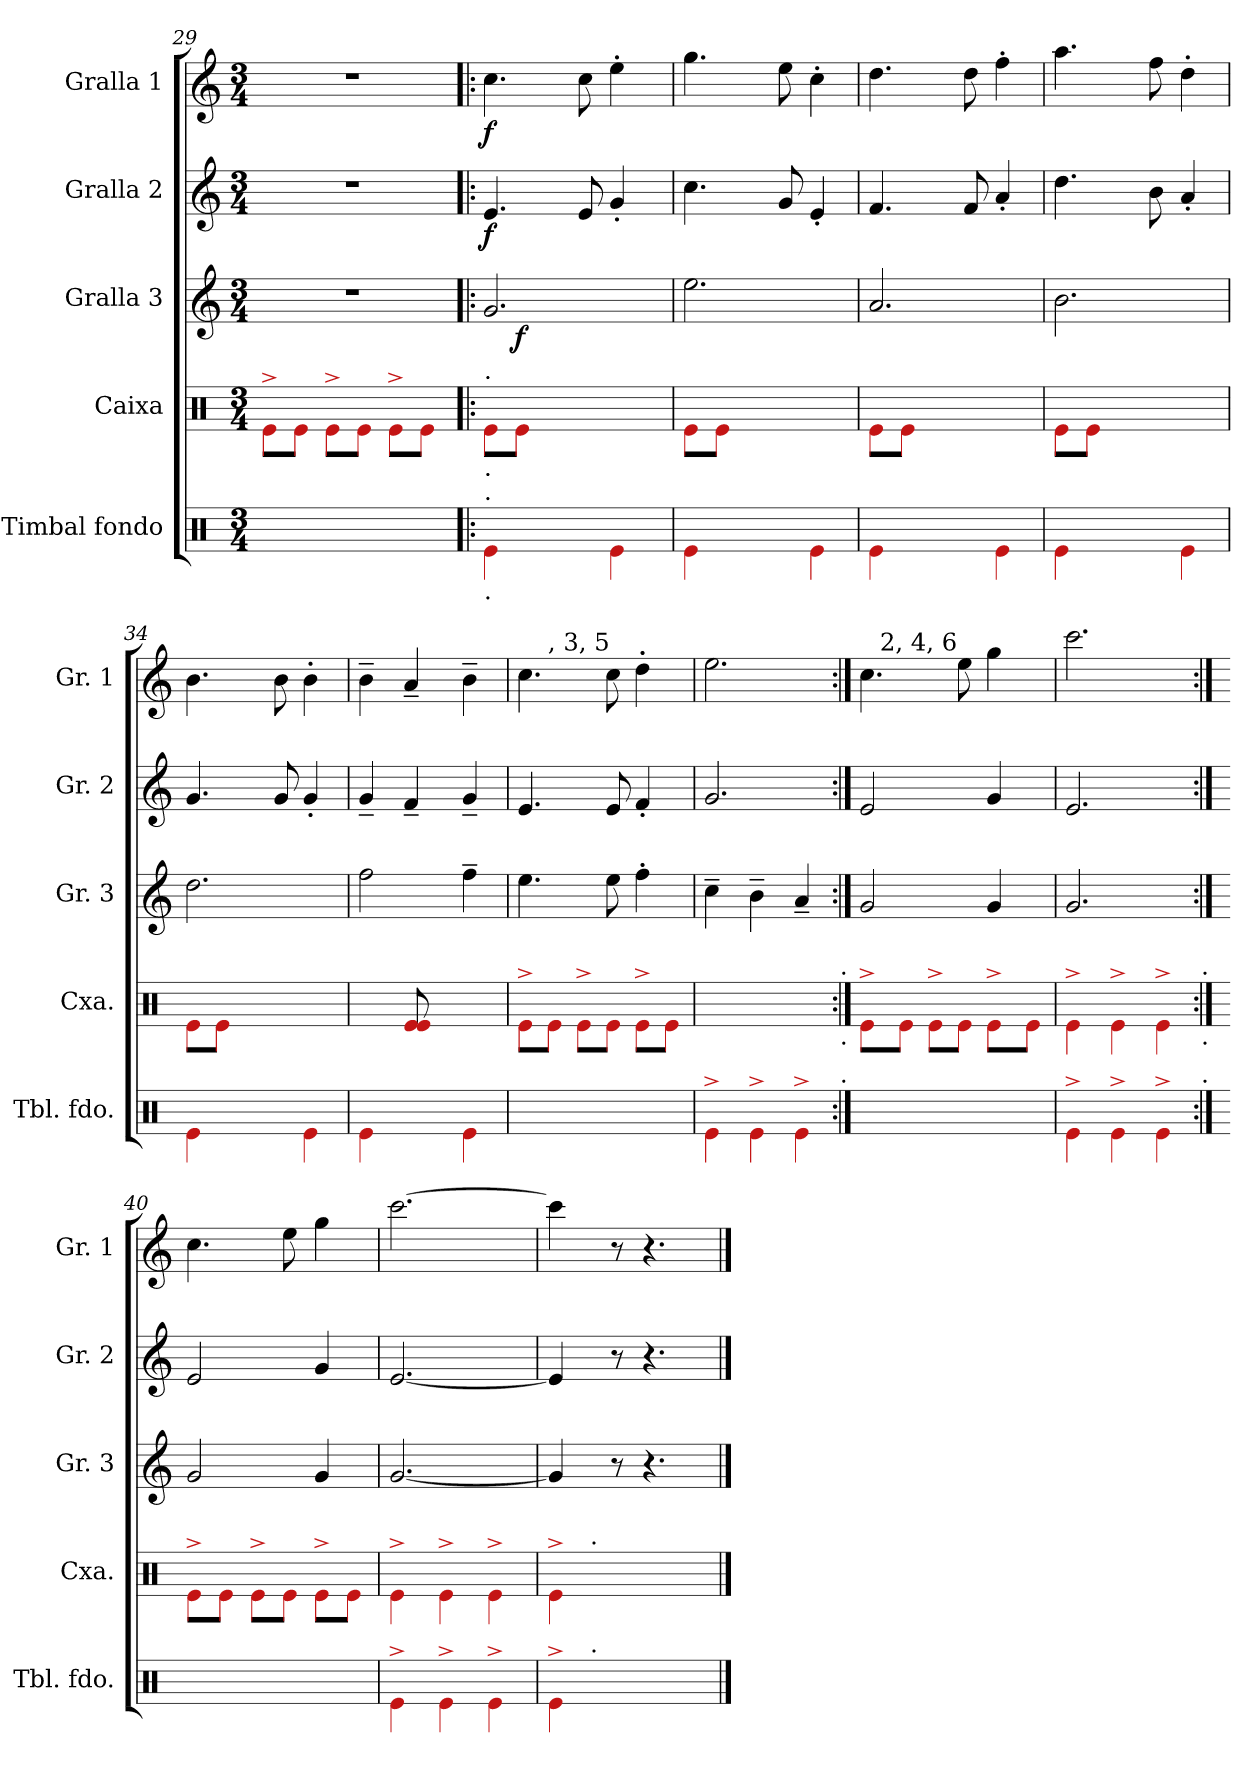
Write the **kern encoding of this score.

**kern	**kern	**kern	**dynam	**kern	**dynam	**kern	**dynam
*part5	*part4	*part3	*part3	*part2	*part2	*part1	*part1
*staff5	*staff4	*staff3	*staff3	*staff2	*staff2	*staff1	*staff1
*I"Timbal fondo	*I"Caixa	*I"Gralla 3	*	*I"Gralla 2	*	*I"Gralla 1	*
*I'Tbl. fdo.	*I'Cxa.	*I'Gr. 3	*	*I'Gr. 2	*	*I'Gr. 1	*
!!LO:PB:g=z
*clefX	*clefX	*clefG2	*	*clefG2	*	*clefG2	*
*k[]	*k[]	*k[]	*	*k[]	*	*k[]	*
*M3/4	*M3/4	*M3/4	*	*M3/4	*	*M3/4	*
=29	=29	=29	=29	=29	=29	=29	=29
2.ryy	8e^\L	2.r	.	2.r	.	2.r	.
.	8e\J	.	.	.	.	.	.
.	8e^\L	.	.	.	.	.	.
.	8e\J	.	.	.	.	.	.
.	8e^\L	.	.	.	.	.	.
.	8e\J	.	.	.	.	.	.
=30!|:	=30!|:	=30!|:	=30!|:	=30!|:	=30!|:	=30!|:	=30!|:
!	!LO:TX:b:t=.	!	!	!	!	!	!
!	!LO:TX:a:t=.	!	!	!	!	!	!
!LO:TX:b:t=.	!	!	!	!	!	!	!
!LO:TX:a:t=.	!	!	!	!	!	!	!
!	!	!	!	!	!LO:DY:b	!	!LO:DY:b
*	*	*^	*	*	*	*	*
4e\	8e\L	2.g/	8ryy	.	4.e/	f	4.cc\	f
!	!	!	!	!LO:DY:b	!	!	!	!
.	8e\J	.	2ryy	f	.	.	.	.
4ryy	2ryy	.	.	.	.	.	.	.
.	.	.	.	.	8e/	.	8cc\	.
4e\	.	.	.	.	4g'/	.	4ee'\	.
.	.	.	8ryy	.	.	.	.	.
*	*	*v	*v	*	*	*	*	*
=31	=31	=31	=31	=31	=31	=31	=31
4e\	8e\L	2.ee\	.	4.cc\	.	4.gg\	.
.	8e\J	.	.	.	.	.	.
4ryy	2ryy	.	.	.	.	.	.
.	.	.	.	8g/	.	8ee\	.
4e\	.	.	.	4e'/	.	4cc'\	.
=32	=32	=32	=32	=32	=32	=32	=32
4e\	8e\L	2.a/	.	4.f/	.	4.dd\	.
.	8e\J	.	.	.	.	.	.
4ryy	2ryy	.	.	.	.	.	.
.	.	.	.	8f/	.	8dd\	.
4e\	.	.	.	4a'/	.	4ff'\	.
=33	=33	=33	=33	=33	=33	=33	=33
4e\	8e\L	2.b\	.	4.dd\	.	4.aa\	.
.	8e\J	.	.	.	.	.	.
4ryy	2ryy	.	.	.	.	.	.
.	.	.	.	8b\	.	8ff\	.
4e\	.	.	.	4a'/	.	4dd'\	.
=34	=34	=34	=34	=34	=34	=34	=34
4e\	8e\L	2.dd\	.	4.g/	.	4.b\	.
.	8e\J	.	.	.	.	.	.
4ryy	2ryy	.	.	.	.	.	.
.	.	.	.	8g/	.	8b\	.
4e\	.	.	.	4g'/	.	4b'\	.
=35	=35	=35	=35	=35	=35	=35	=35
4e\	4ryy	2ff\	.	4g~/	.	4b~\	.
4ryy	8e/ 8e/	.	.	4f~/	.	4a~/	.
.	4.ryy	.	.	.	.	.	.
4e\	.	4ff~\	.	4g~/	.	4b~\	.
!!LO:LB:g=z
=36	=36	=36	=36	=36	=36	=36	=36
*	*	*	*	*	*	*^	*
2.ryy	8e^\L	4.ee\	.	4.e/	.	4.cc\	8ryy	.
!	!	!	!	!	!	!	!LO:TX:a:t=, 3, 5	!
.	8e\J	.	.	.	.	.	2ryy	.
.	8e^\L	.	.	.	.	.	.	.
.	8e\J	8ee\	.	8e/	.	8cc\	.	.
.	8e^\L	4ff'\	.	4f'/	.	4dd'\	.	.
.	8e\J	.	.	.	.	.	8ryy	.
*	*	*	*	*	*	*v	*v	*
=37	=37	=37	=37	=37	=37	=37	=37
4e^\	2.ryy	4cc~\	.	2.g/	.	2.ee\	.
4e^\	.	4b~\	.	.	.	.	.
4e^\	.	4a~/	.	.	.	.	.
!	!LO:TX:b:t=.	!	!	!	!	!	!
!	!LO:TX:a:t=.	!	!	!	!	!	!
!LO:TX:a:t=.	!	!	!	!	!	!	!
=38:|!	=38:|!	=38:|!	=38:|!	=38:|!	=38:|!	=38:|!	=38:|!
*	*	*	*	*	*	*^	*
2.ryy	8e^\L	2g/	.	2e/	.	4.cc\	16ryy	.
!	!	!	!	!	!	!	!LO:TX:a:t=2, 4, 6	!
.	.	.	.	.	.	.	2ryy	.
.	8e\J	.	.	.	.	.	.	.
.	8e^\L	.	.	.	.	.	.	.
.	8e\J	.	.	.	.	8ee\	.	.
.	8e^\L	4g/	.	4g/	.	4gg\	.	.
.	.	.	.	.	.	.	8.ryy	.
.	8e\J	.	.	.	.	.	.	.
*	*	*	*	*	*	*v	*v	*
=39	=39	=39	=39	=39	=39	=39	=39
4e^\	4e^\	2.g/	.	2.e/	.	2.ccc\	.
4e^\	4e^\	.	.	.	.	.	.
4e^\	4e^\	.	.	.	.	.	.
!	!LO:TX:b:t=.	!	!	!	!	!	!
!	!LO:TX:a:t=.	!	!	!	!	!	!
!LO:TX:a:t=.	!	!	!	!	!	!	!
=40:|!	=40:|!	=40:|!	=40:|!	=40:|!	=40:|!	=40:|!	=40:|!
2.ryy	8e^\L	2g/	.	2e/	.	4.cc\	.
.	8e\J	.	.	.	.	.	.
.	8e^\L	.	.	.	.	.	.
.	8e\J	.	.	.	.	8ee\	.
.	8e^\L	4g/	.	4g/	.	4gg\	.
.	8e\J	.	.	.	.	.	.
=41	=41	=41	=41	=41	=41	=41	=41
4e^\	4e^\	[2.g/	.	[2.e/	.	[2.ccc\	.
4e^\	4e^\	.	.	.	.	.	.
4e^\	4e^\	.	.	.	.	.	.
=42	=42	=42	=42	=42	=42	=42	=42
*^	*^	*	*	*	*	*	*
4e^\	8.ryy	4e^\	8.ryy	4g/]	.	4e/]	.	4ccc\]	.
!	!	!	!LO:TX:a:t=.	!	!	!	!	!	!
!	!LO:TX:a:t=.	!	!	!	!	!	!	!	!
.	2ryy	.	2ryy	.	.	.	.	.	.
2ryy	.	2ryy	.	8r	.	8r	.	8r	.
.	.	.	.	4.r	.	4.r	.	4.r	.
.	16ryy	.	16ryy	.	.	.	.	.	.
*v	*v	*	*	*	*	*	*	*	*
*	*v	*v	*	*	*	*	*	*
==	==	==	==	==	==	==	==
*-	*-	*-	*-	*-	*-	*-	*-
